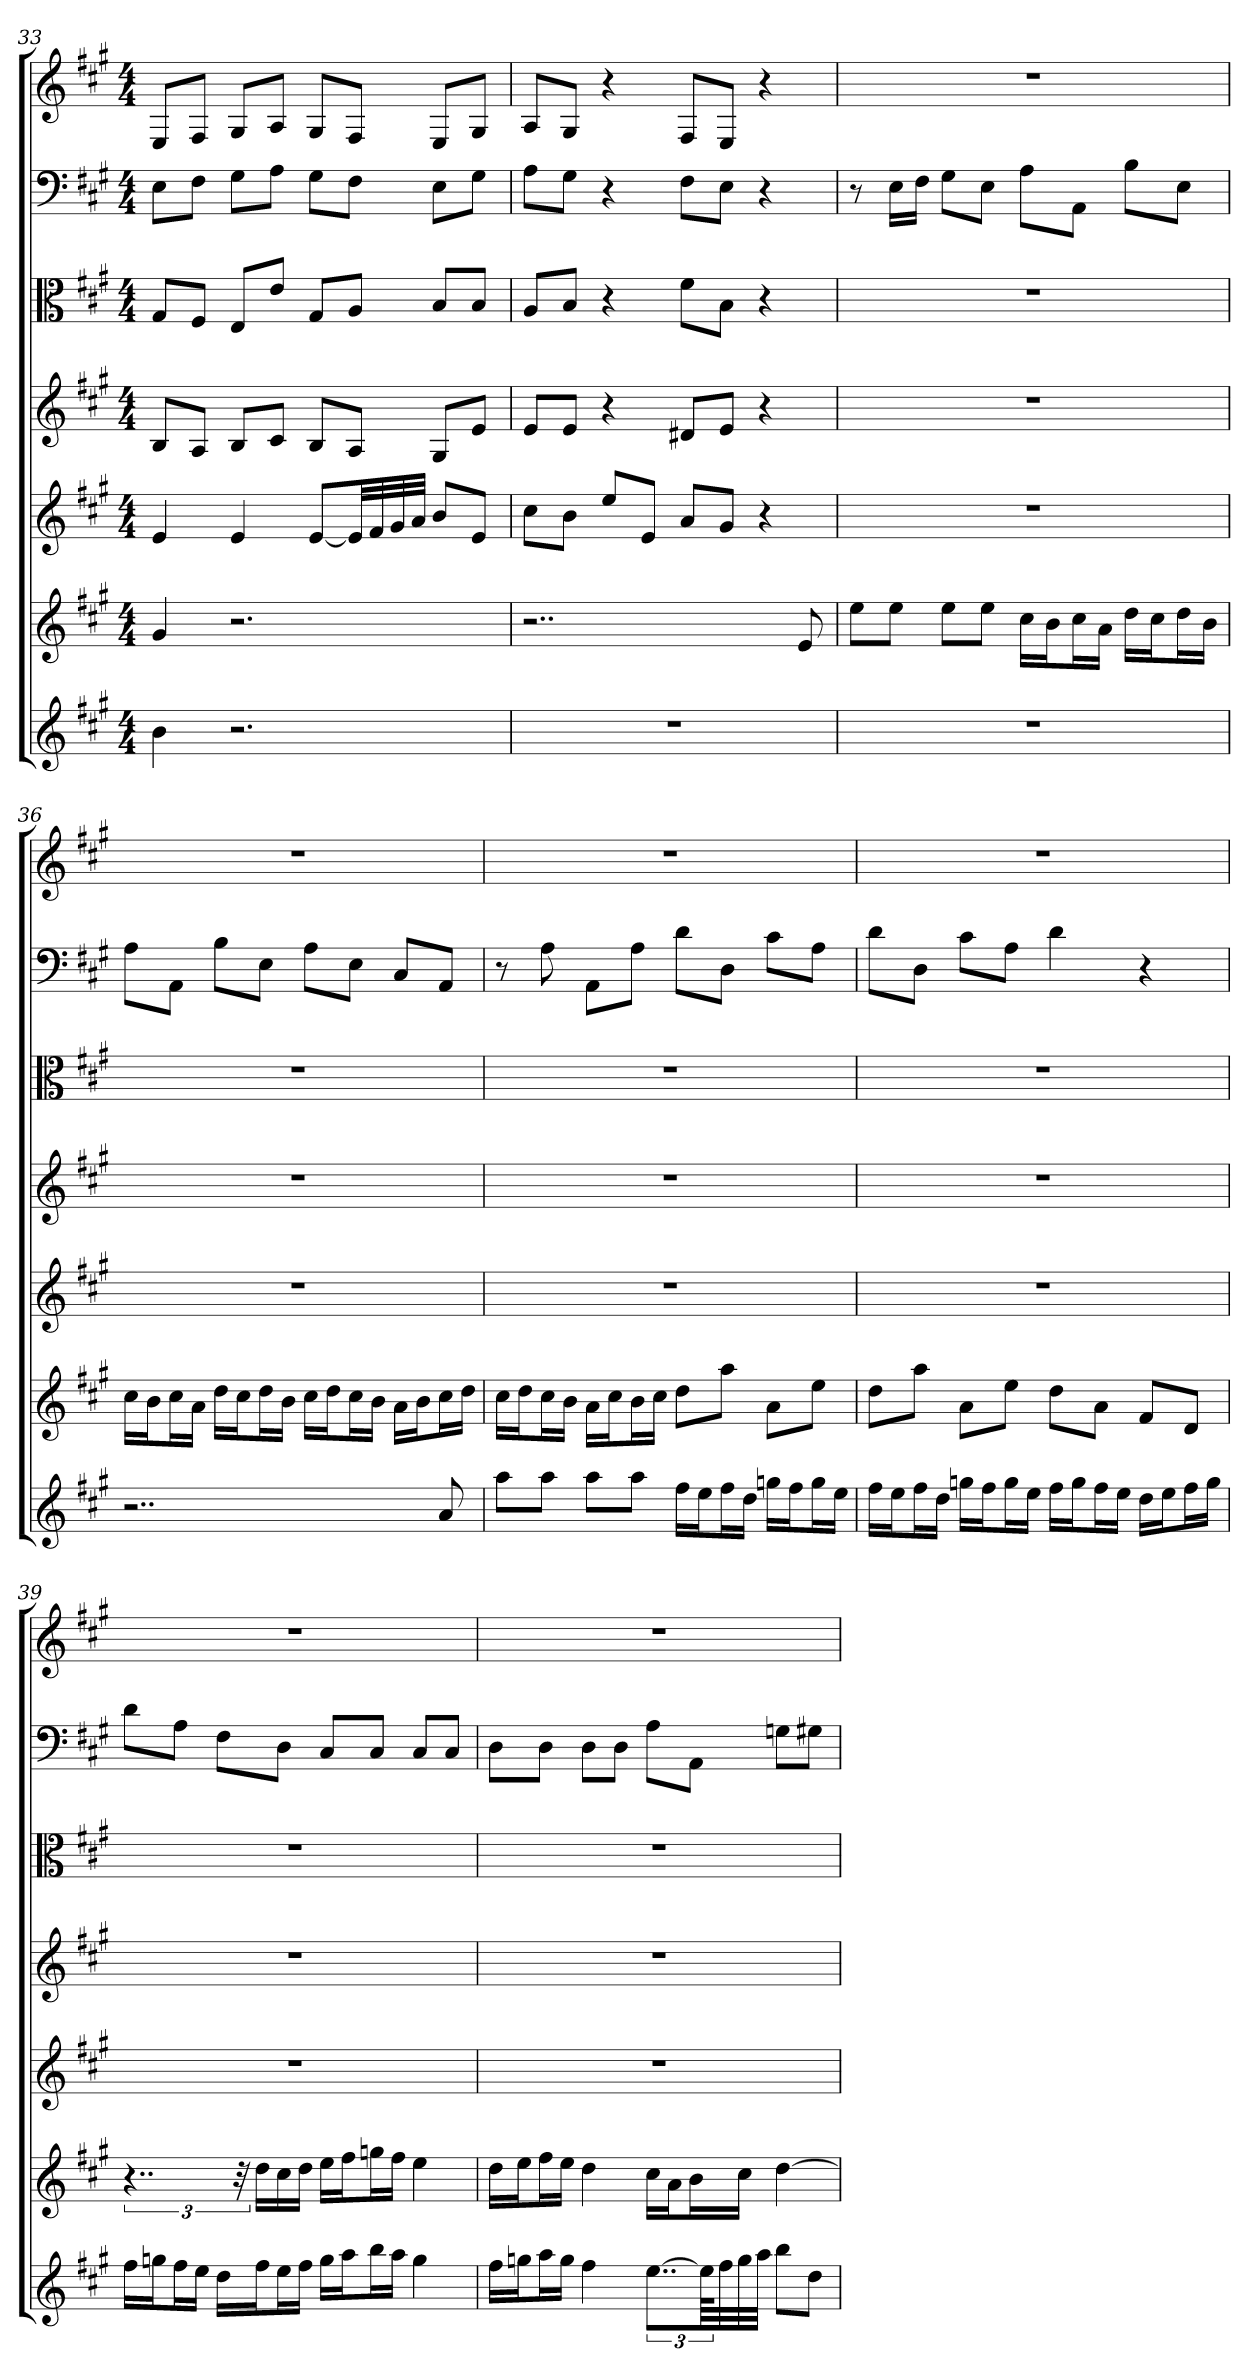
**kern	**kern	**kern	**kern	**kern	**kern	**kern
*part7	*part6	*part5	*part4	*part3	*part2	*part1
*staff7	*staff6	*staff5	*staff4	*staff3	*staff2	*staff1
*	*	*	*	*clefC3	*	*
*k[f#c#g#]	*k[f#c#g#]	*k[f#c#g#]	*k[f#c#g#]	*k[f#c#g#]	*k[f#c#g#]	*k[f#c#g#]
*A:	*A:	*A:	*A:	*A:	*A:	*A:
*M4/4	*M4/4	*M4/4	*M4/4	*M4/4	*M4/4	*M4/4
=33	=33	=33	=33	=33	=33	=33
4b	4g#	4e	8BL	8G#/L	8EL	8EL
.	.	.	8AJ	8F#/J	8F#J	8F#J
2.r	2.r	4e	8BL	8E/L	8G#L	8G#L
.	.	.	8c#J	8e/J	8AJ	8AJ
.	.	[8eL	8BL	8G#/L	8G#L	8G#L
.	.	32eLL]	8AJ	8A/J	8F#J	8F#J
.	.	32f#	.	.	.	.
.	.	32g#	.	.	.	.
.	.	32aJJJ	.	.	.	.
.	.	8bL	8G#L	8B/L	8EL	8EL
.	.	8eJ	8eJ	8B/J	8G#J	8G#J
=34	=34	=34	=34	=34	=34	=34
1r	2..r	8cc#L	8eL	8A/L	8AL	8AL
.	.	8bJ	8eJ	8B/J	8G#J	8G#J
.	.	8eeL	4r	4r	4r	4r
.	.	8eJ	.	.	.	.
.	.	8aL	8d#XL	8f#\L	8F#L	8F#L
.	.	8g#J	8eJ	8B\J	8EJ	8EJ
.	.	4r	4r	4r	4r	4r
.	8e	.	.	.	.	.
=35	=35	=35	=35	=35	=35	=35
1r	8eeL	1r	1r	1r	8r	1r
.	8eeJ	.	.	.	16ELL	.
.	.	.	.	.	16F#JJ	.
.	8eeL	.	.	.	8G#L	.
.	8eeJ	.	.	.	8EJ	.
.	16cc#LL	.	.	.	8AL	.
.	16bJ	.	.	.	.	.
.	16cc#L	.	.	.	8AAJ	.
.	16aJJ	.	.	.	.	.
.	16ddLL	.	.	.	8BL	.
.	16cc#J	.	.	.	.	.
.	16ddL	.	.	.	8EJ	.
.	16bJJ	.	.	.	.	.
=36	=36	=36	=36	=36	=36	=36
2..r	16cc#LL	1r	1r	1r	8AL	1r
.	16bJ	.	.	.	.	.
.	16cc#L	.	.	.	8AAJ	.
.	16aJJ	.	.	.	.	.
.	16ddLL	.	.	.	8BL	.
.	16cc#J	.	.	.	.	.
.	16ddL	.	.	.	8EJ	.
.	16bJJ	.	.	.	.	.
.	16cc#LL	.	.	.	8AL	.
.	16ddJ	.	.	.	.	.
.	16cc#L	.	.	.	8EJ	.
.	16bJJ	.	.	.	.	.
.	16aLL	.	.	.	8C#L	.
.	16bJ	.	.	.	.	.
8a	16cc#L	.	.	.	8AAJ	.
.	16ddJJ	.	.	.	.	.
=37	=37	=37	=37	=37	=37	=37
8aaL	16cc#LL	1r	1r	1r	8r	1r
.	16ddJ	.	.	.	.	.
8aaJ	16cc#L	.	.	.	8A	.
.	16bJJ	.	.	.	.	.
8aaL	16aLL	.	.	.	8AAL	.
.	16cc#J	.	.	.	.	.
8aaJ	16bL	.	.	.	8AJ	.
.	16cc#JJ	.	.	.	.	.
16ff#LL	8ddL	.	.	.	8dL	.
16eeJ	.	.	.	.	.	.
16ff#L	8aaJ	.	.	.	8DJ	.
16ddJJ	.	.	.	.	.	.
16ggnLL	8aL	.	.	.	8c#L	.
16ff#J	.	.	.	.	.	.
16ggL	8eeJ	.	.	.	8AJ	.
16eeJJ	.	.	.	.	.	.
=38	=38	=38	=38	=38	=38	=38
16ff#LL	8ddL	1r	1r	1r	8dL	1r
16eeJ	.	.	.	.	.	.
16ff#L	8aaJ	.	.	.	8DJ	.
16ddJJ	.	.	.	.	.	.
16ggnLL	8aL	.	.	.	8c#L	.
16ff#J	.	.	.	.	.	.
16ggL	8eeJ	.	.	.	8AJ	.
16eeJJ	.	.	.	.	.	.
16ff#LL	8ddL	.	.	.	4d	.
16ggJ	.	.	.	.	.	.
16ff#L	8aJ	.	.	.	.	.
16eeJJ	.	.	.	.	.	.
16ddLL	8f#L	.	.	.	4r	.
16eeJ	.	.	.	.	.	.
16ff#L	8dJ	.	.	.	.	.
16ggJJ	.	.	.	.	.	.
=39	=39	=39	=39	=39	=39	=39
16ff#LL	6..r	1r	1r	1r	8dL	1r
16ggnJ	.	.	.	.	.	.
16ff#L	.	.	.	.	8AJ	.
16eeJJ	.	.	.	.	.	.
16ddLL	.	.	.	.	8F#L	.
.	48r	.	.	.	.	.
16ff#J	16ddLL	.	.	.	.	.
16eeL	16cc#	.	.	.	8DJ	.
16ff#JJ	16ddJJ	.	.	.	.	.
16ggLL	16eeLL	.	.	.	8C#L	.
16aaJ	16ff#J	.	.	.	.	.
16bbL	16ggnL	.	.	.	8C#J	.
16aaJJ	16ff#JJ	.	.	.	.	.
4gg	4ee	.	.	.	8C#L	.
.	.	.	.	.	8C#J	.
=40	=40	=40	=40	=40	=40	=40
16ff#LL	16ddLL	1r	1r	1r	8DL	1r
16ggnJ	16eeJ	.	.	.	.	.
16aaL	16ff#L	.	.	.	8DJ	.
16ggJJ	16eeJJ	.	.	.	.	.
4ff#	4dd	.	.	.	8DL	.
.	.	.	.	.	8DJ	.
[12..eeL	16cc#LL	.	.	.	8AL	.
.	16aJ	.	.	.	.	.
.	16bL	.	.	.	8AAJ	.
96eeKLL]	.	.	.	.	.	.
32ff#	.	.	.	.	.	.
32gg	16cc#JJ	.	.	.	.	.
32aaJJJ	.	.	.	.	.	.
8bbL	[4dd	.	.	.	8GnL	.
8ddJ	.	.	.	.	8G#XJ	.
=	=	=	=	=	=	=
*-	*-	*-	*-	*-	*-	*-
